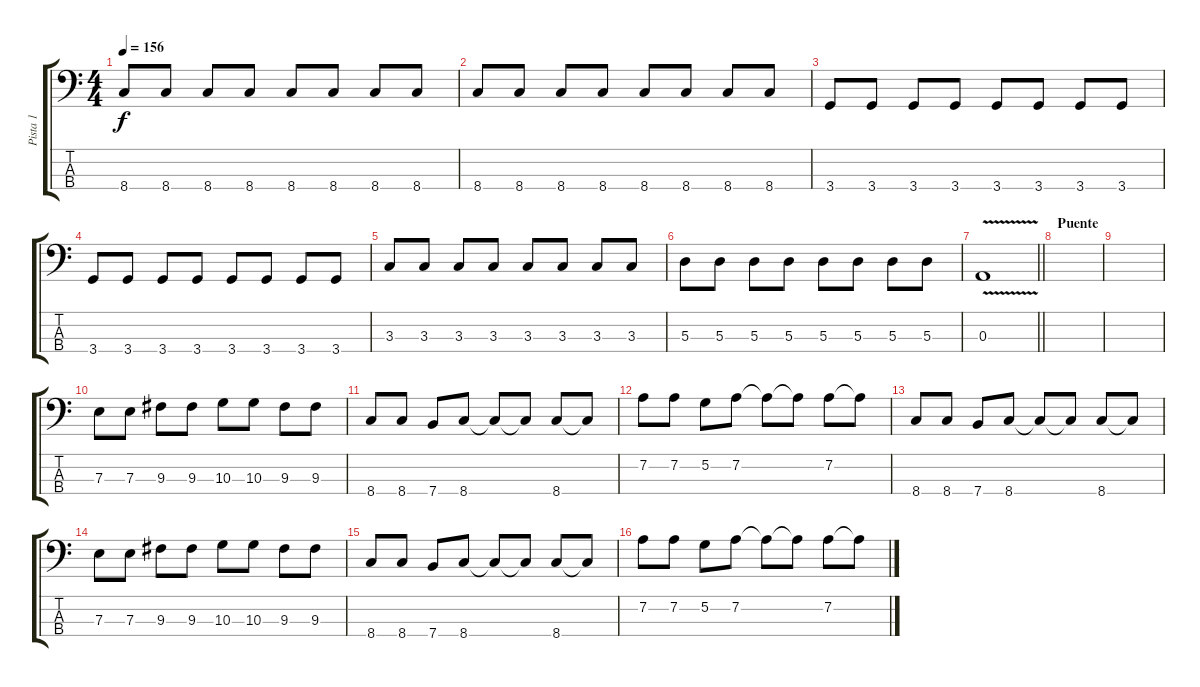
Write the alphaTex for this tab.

\track ("Pista 1" "Pista 1") {instrument slapbass2}
\staff {score tabs}
\tuning (G2 D2 A1 E1) {hide}
\ts (4 4)
\tempo 156
\clef f4
\ks c
8.4.8{dy f} 8.4.8 8.4.8 8.4.8 8.4.8 8.4.8 8.4.8 8.4.8 |
8.4.8 8.4.8 8.4.8 8.4.8 8.4.8 8.4.8 8.4.8 8.4.8 |
3.4.8 3.4.8 3.4.8 3.4.8 3.4.8 3.4.8 3.4.8 3.4.8 |
3.4.8 3.4.8 3.4.8 3.4.8 3.4.8 3.4.8 3.4.8 3.4.8 |
3.3.8 3.3.8 3.3.8 3.3.8 3.3.8 3.3.8 3.3.8 3.3.8 |
5.3.8 5.3.8 5.3.8 5.3.8 5.3.8 5.3.8 5.3.8 5.3.8 |
\barLineRight lightlight
0.3{v}.1 |
\section ("" "Puente")
|
|
7.3.8 7.3.8 9.3.8 9.3.8 10.3.8 10.3.8 9.3.8 9.3.8 |
8.4.8 8.4.8 7.4.8 8.4.8 8.4{t}.8 8.4{t}.8 8.4.8 8.4{t}.8 |
7.2.8 7.2.8 5.2.8 7.2.8 7.2{t}.8 7.2{t}.8 7.2.8 7.2{t}.8 |
8.4.8 8.4.8 7.4.8 8.4.8 8.4{t}.8 8.4{t}.8 8.4.8 8.4{t}.8 |
7.3.8 7.3.8 9.3.8 9.3.8 10.3.8 10.3.8 9.3.8 9.3.8 |
8.4.8 8.4.8 7.4.8 8.4.8 8.4{t}.8 8.4{t}.8 8.4.8 8.4{t}.8 |
7.2.8 7.2.8 5.2.8 7.2.8 7.2{t}.8 7.2{t}.8 7.2.8 7.2{t}.8
